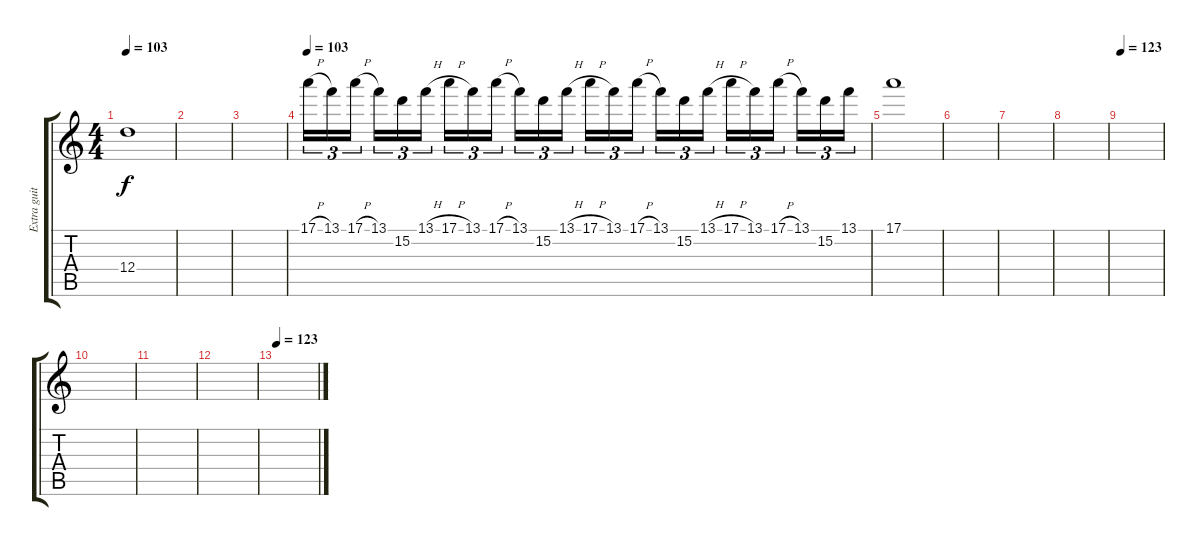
\track ("Extra guitar" "Extra guit") {instrument overdrivenguitar}
\staff {score tabs}
\tuning (E4 B3 G3 D3 A2 E2) {hide}
\ts (4 4)
\tempo 103
\clef g2
\ks c
12.4{t}.1{dy f} |
|
|
\tempo 103
17.1{h}.16{tu (3 2) volume 16} 13.1.16{tu (3 2)} 17.1{h}.16{tu (3 2) beam splitsecondary} 13.1.16{tu (3 2)} 15.2.16{tu (3 2)} 13.1{h}.16{tu (3 2)} 17.1{h}.16{tu (3 2)} 13.1.16{tu (3 2)} 17.1{h}.16{tu (3 2) beam splitsecondary} 13.1.16{tu (3 2)} 15.2.16{tu (3 2)} 13.1{h}.16{tu (3 2)} 17.1{h}.16{tu (3 2)} 13.1.16{tu (3 2)} 17.1{h}.16{tu (3 2) beam splitsecondary} 13.1.16{tu (3 2)} 15.2.16{tu (3 2)} 13.1{h}.16{tu (3 2)} 17.1{h}.16{tu (3 2)} 13.1.16{tu (3 2)} 17.1{h}.16{tu (3 2) beam splitsecondary} 13.1.16{tu (3 2)} 15.2.16{tu (3 2)} 13.1.16{tu (3 2)} |
17.1.1 |
|
|
|
\tempo 123
|
|
|
|
\tempo 123
